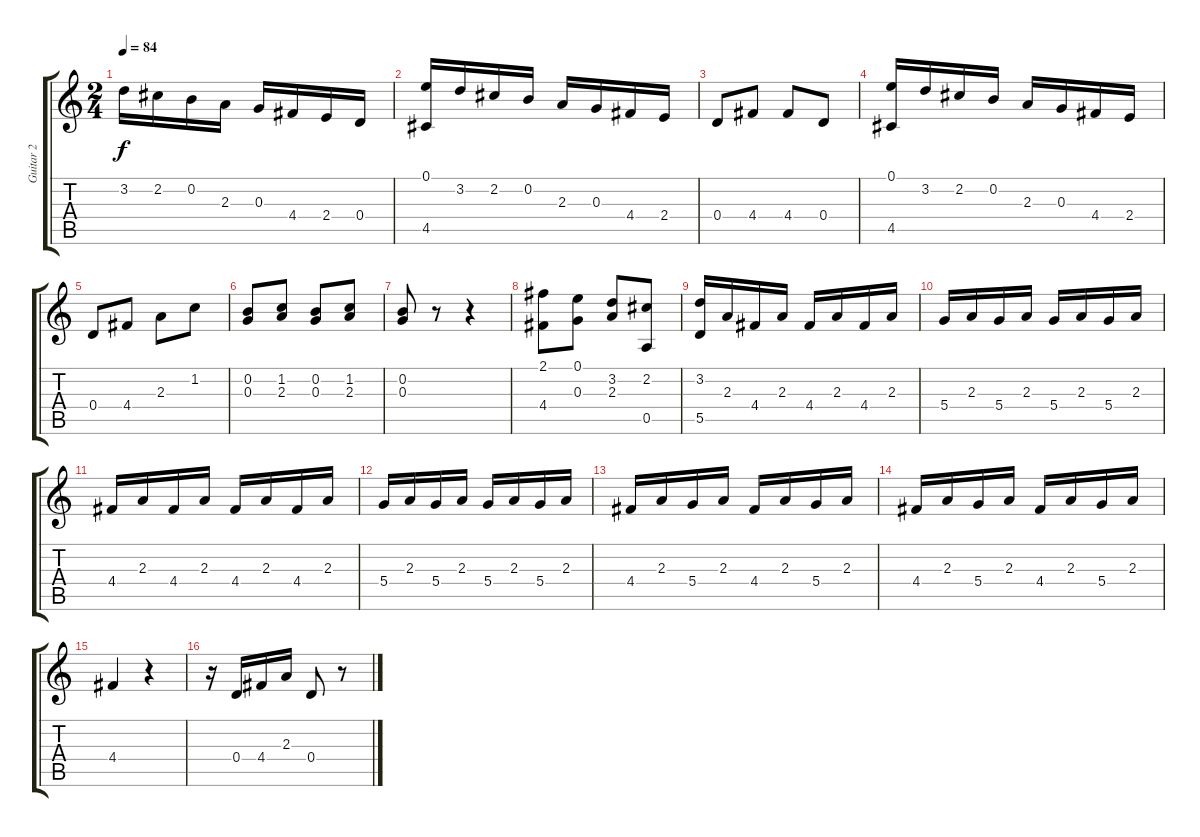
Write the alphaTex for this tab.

\track ("Guitar 2" "Guitar 2") {instrument acousticguitarsteel}
\staff {score tabs}
\tuning (E4 B3 G3 D3 A2 E2) {hide}
\ts (2 4)
\tempo 84
\clef g2
\ks c
3.2.16{dy f} 2.2.16 0.2.16 2.3.16 0.3.16 4.4.16 2.4.16 0.4.16 |
(0.1 4.5).16 3.2.16 2.2.16 0.2.16 2.3.16 0.3.16 4.4.16 2.4.16 |
0.4.8 4.4.8 4.4.8 0.4.8 |
(0.1 4.5).16 3.2.16 2.2.16 0.2.16 2.3.16 0.3.16 4.4.16 2.4.16 |
0.4.8 4.4.8 2.3.8 1.2.8 |
(0.2 0.3).8 (1.2 2.3).8 (0.2 0.3).8 (1.2 2.3).8 |
(0.2 0.3).8 r.8 r.4 |
(2.1 4.4).8 (0.1 0.3).8 (3.2 2.3).8 (2.2 0.5).8 |
(3.2 5.5).16 2.3.16 4.4.16 2.3.16 4.4.16 2.3.16 4.4.16 2.3.16 |
5.4.16 2.3.16 5.4.16 2.3.16 5.4.16 2.3.16 5.4.16 2.3.16 |
4.4.16 2.3.16 4.4.16 2.3.16 4.4.16 2.3.16 4.4.16 2.3.16 |
5.4.16 2.3.16 5.4.16 2.3.16 5.4.16 2.3.16 5.4.16 2.3.16 |
4.4.16 2.3.16 5.4.16 2.3.16 4.4.16 2.3.16 5.4.16 2.3.16 |
4.4.16 2.3.16 5.4.16 2.3.16 4.4.16 2.3.16 5.4.16 2.3.16 |
4.4.4 r.4 |
r.16 0.4.16 4.4.16 2.3.16 0.4.8 r.8
